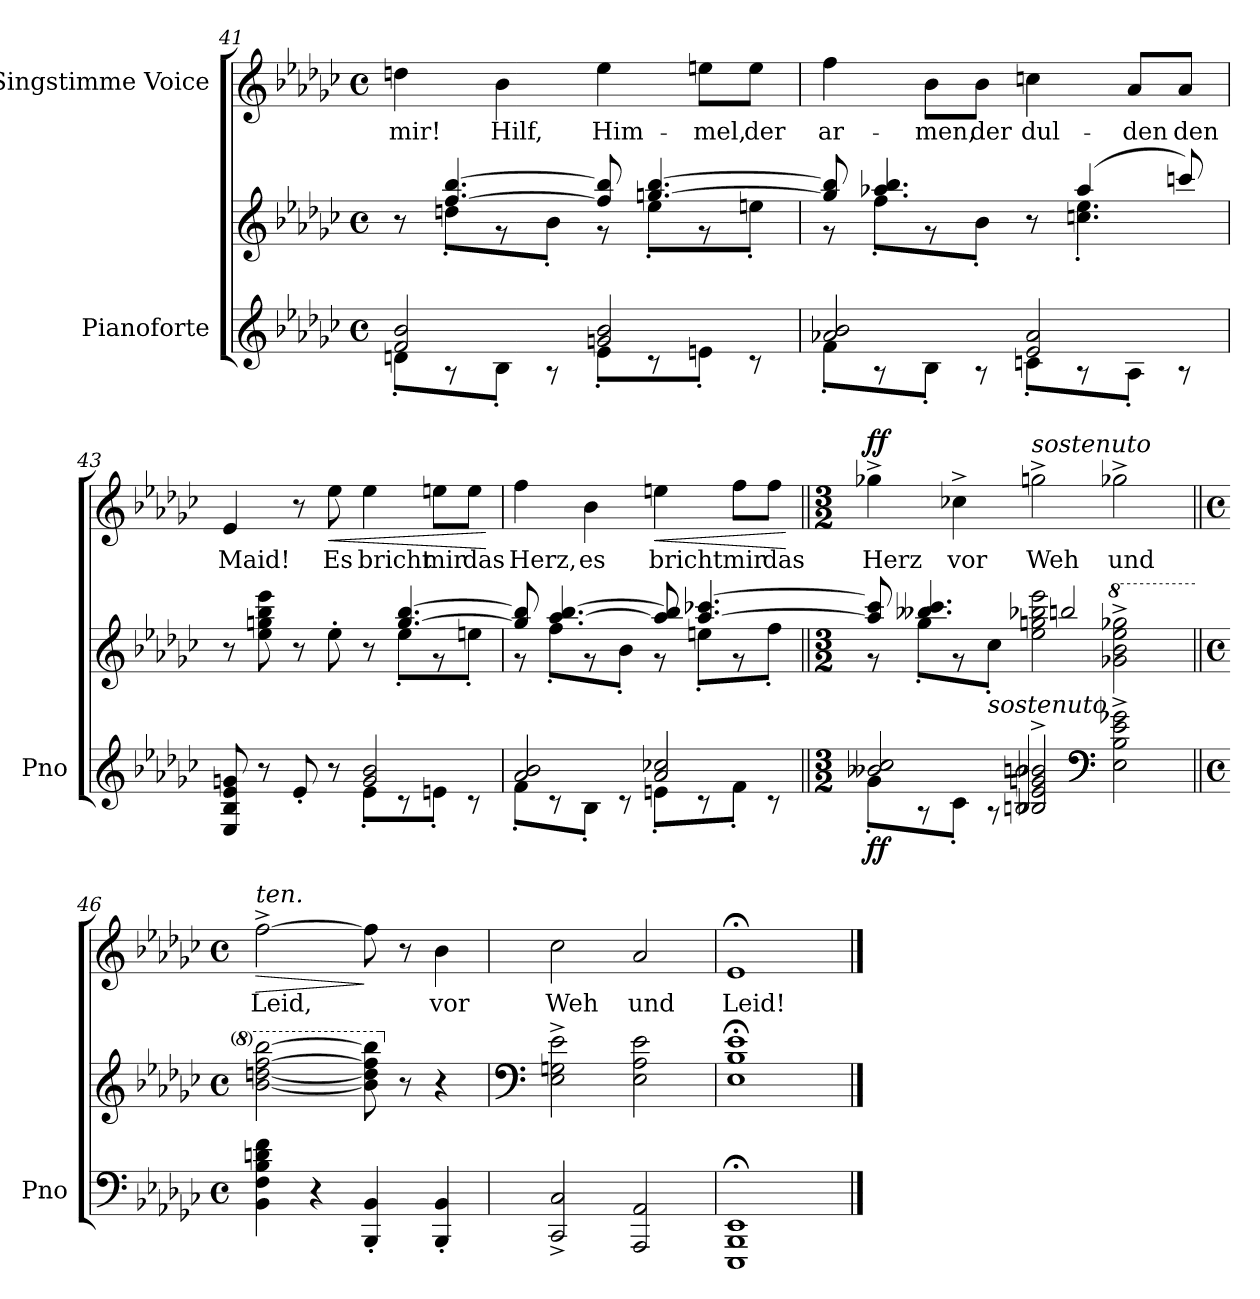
**kern	**kern	**dynam	**kern	**text	**dynam
*part2	*part2	*part2	*part1	*part1	*part1
*staff3	*staff2	*staff2/3	*staff1	*staff1	*staff1
*I"Pianoforte	*	*	*I"Singstimme Voice	*	*
*I'Pno	*	*	*	*	*
*clefG2	*clefG2	*	*clefG2	*	*
*k[b-e-a-d-g-c-]	*k[b-e-a-d-g-c-]	*	*k[b-e-a-d-g-c-]	*	*
*M4/4	*M4/4	*	*M4/4	*	*
*met(c)	*met(c)	*	*met(c)	*	*
=41	=41	=41	=41	=41	=41
*^	*^	*	*	*	*
2f/ 2b-/	8dn'\L	8r	8ryy	.	4ddn\	mir!	.
.	8r	[4.ff/ [4.bb-/	8ddn'\L	.	.	.	.
.	8B-'\J	.	8r	.	4b-\	Hilf,	.
.	8r	.	8b-'\J	.	.	.	.
!	!	!	!	!LO:DY:b=2	!	!	!
!	!	!	!	!LO:DY:n=1:b=2	!	!	!
!	!	!	!	!LO:DY:n=2:b=2	!	!	!LO:DY:a
!	!	!	!	!	!	!	!LO:DY:n=1:a
!	!	!	!	!	!	!	!LO:DY:n=2:a
2gn/ 2b-/	8e-'\L	8ff/] 8bb-/]	8r	other-dynamics f other-dynamics	4ee-\	Him-	other-dynamics f other-dynamics
.	8r	[4.ggn/ [4.bb-/	8ee-'\L	.	.	.	.
.	8en'\J	.	8r	.	8een\L	-mel,	.
.	8r	.	8een'\J	.	8ee\J	der	.
=42	=42	=42	=42	=42	=42	=42	=42
2a-X/ 2b-/	8f'\L	8gg/] 8bb-/]	8r	.	4ff\	ar-	.
.	8r	4.aa-X/ 4.bb-/	8ff'\L	.	.	.	.
.	8B-'\J	.	8r	.	8b-\L	-men,	.
.	8r	.	8b-'\J	.	8b-\J	der	.
2e-/ 2a-/	8cn'\L	8r	8ryy	.	4ccn\	dul-	.
.	8r	(4aa-/	4.ccn\' 4.ee-\'	.	.	.	.
.	8A-'\J	.	.	.	8a-/L	-den	.
.	8r	8cccn/)	.	.	8a-/J	den	.
=43	=43	=43	=43	=43	=43	=43	=43
8E-/ 8B-/ 8e-/ 8gn/	2ryy	8r	8ryy	.	4e-/	Maid!	.
*	*	*v	*v	*	*	*	*
8r	.	8ee-\ 8ggn\ 8bb-\ 8eee-\	.	.	.	.
8e-'</	.	8r	.	8r	.	.
!	!	!	!	!	!	!LO:HP:b
8r	.	8ee-'>\	.	8ee-\	Es	<
2g/ 2b-/	8e-'\L	8r	.	4ee-\	bricht	.
*	*	*^	*	*	*	*
.	8r	[4.gg/ [4.bb-/	8ee-'\L	.	.	.	.
.	8en'\J	.	8r	.	8een\L	mir	.
.	8r	.	8een'\J	.	8ee\J	das	.
*v	*v	*	*	*	*	*	*
*	*v	*v	*	*	*	*
.	.	.	.	.	[
=44	=44	=44	=44	=44	=44
*^	*^	*	*	*	*
2a-/ 2b-/	8f'\L	8ggn/] 8bb-/]	8r	.	4ff\	Herz,	.
.	8r	[4.aa-/ [4.bb-/	8ff'\L	.	.	.	.
.	8B-'\J	.	8r	.	4b-\	es	.
.	8r	.	8b-'\J	.	.	.	.
!	!	!	!	!	!	!	!LO:HP:b
2a-/ 2cc-X/	8en'\L	8aa-/] 8bb-/]	8r	.	4een\	bricht	<
.	8r	[4.aa-/ [4.ccc-X/	8een'\L	.	.	.	.
.	8f'\J	.	8r	.	8ff\L	mir	.
.	8r	.	8ff'\J	.	8ff\J	das	.
*v	*v	*	*	*	*	*	*
*	*v	*v	*	*	*	*
.	.	.	.	.	[
=45||	=45||	=45||	=45||	=45||	=45||
*M3/2	*M3/2	*	*M3/2	*	*
*^	*^	*	*	*	*
*	*^	*	*^	*	*	*	*
!	!	!	!	!	!	!LO:DY:b=2	!	!	!LO:DY:a
2b--X/ 2cc-/	8g-'\L	2ryy	8aa-/] 8ccc-/]	8r	2ryy	ff	4gg-X^\	Herz	ff
.	8r	.	4.bb--X/ 4.ccc-/	8gg-'\L	.	.	.	.	.
.	8c-'\J	.	.	8r	.	.	4cc-X^\	vor	.
!	!LO:TX:i:t=sostenuto	!	!	!	!	!	!	!	!
.	8r	.	.	8cc-'\J	.	.	.	.	.
!	!	!	!	!	!	!	!LO:TX:i:t=sostenuto	!	!
2B-X/^< 2e-/^< 2gn/^< 2b-X/^<	1ryy	2Bn 2bn	2ee-\ 2ggn\ 2bb-X\ 2eee-\	1ryy	2bbn	.	2ggn^\	Weh	.
*clefF4	*	*	*	*	*	*	*	*	*
*	*	*	*8va	*	*	*	*	*	*
2E-\^> 2B\^> 2e-\^> 2g-X\^>	.	2ryy	2gg-X\^> 2bb-\^> 2eee-\^> 2ggg-X\^>	.	2ryy	.	2gg-X^\	und	.
*v	*v	*v	*	*	*	*	*	*	*
*	*v	*v	*v	*	*	*	*
=46||	=46||	=46||	=46||	=46||	=46||
*M4/4	*M4/4	*	*M4/4	*	*
*met(c)	*met(c)	*	*met(c)	*	*
*^	*^	*	*	*	*
*	*^	*	*^	*	*	*	*
!	!	!	!	!	!	!	!LO:TX:i:t=ten.	!	!
!	!	!	!LO:TX:i:t=ten.	!	!	!	!	!	!
!	!	!	!	!	!	!	!	!	!LO:HP:b
*v	*v	*v	*	*	*	*	*	*	*
*	*v	*v	*v	*	*	*	*
4BB-\ 4F\ 4B-\ 4dn\ 4f\	[2bb-\ [2dddn\ [2fff\ [2bbb-\	.	[2ff^\	Leid,	>
4r	.	.	.	.	.
!	!	!LO:DY:b=2	!	!	!
!	!	!LO:DY:n=1:b=2	!	!	!
4BBB-/' 4BB-/'	8bb-\] 8ddd\] 8fff\] 8bbb-\]	p other-dynamics	8ff\]	.	]
*	*X8va	*	*	*	*
.	8r	.	8r	.	.
!	!	!	!	!	!LO:DY:a
!	!	!	!	!	!LO:DY:n=1:a
4BBB-/' 4BB-/'	4r	.	4b-\	vor	p other-dynamics
=47	=47	=47	=47	=47	=47
*	*clefF4	*	*	*	*
2CC-/^ 2C-/^	2E-\^ 2Gn\^ 2e-\^	.	2cc-\	Weh	.
2AAA-/ 2AA-/	2E-\ 2A-\ 2e-\	.	2a-/	und	.
=48	=48	=48	=48	=48	=48
1EEE-;< 1BBB-;< 1EE-;<	1E-;< 1B-;< 1e-;<	.	1e-;<	Leid!	.
==	==	==	==	==	==
*-	*-	*-	*-	*-	*-
